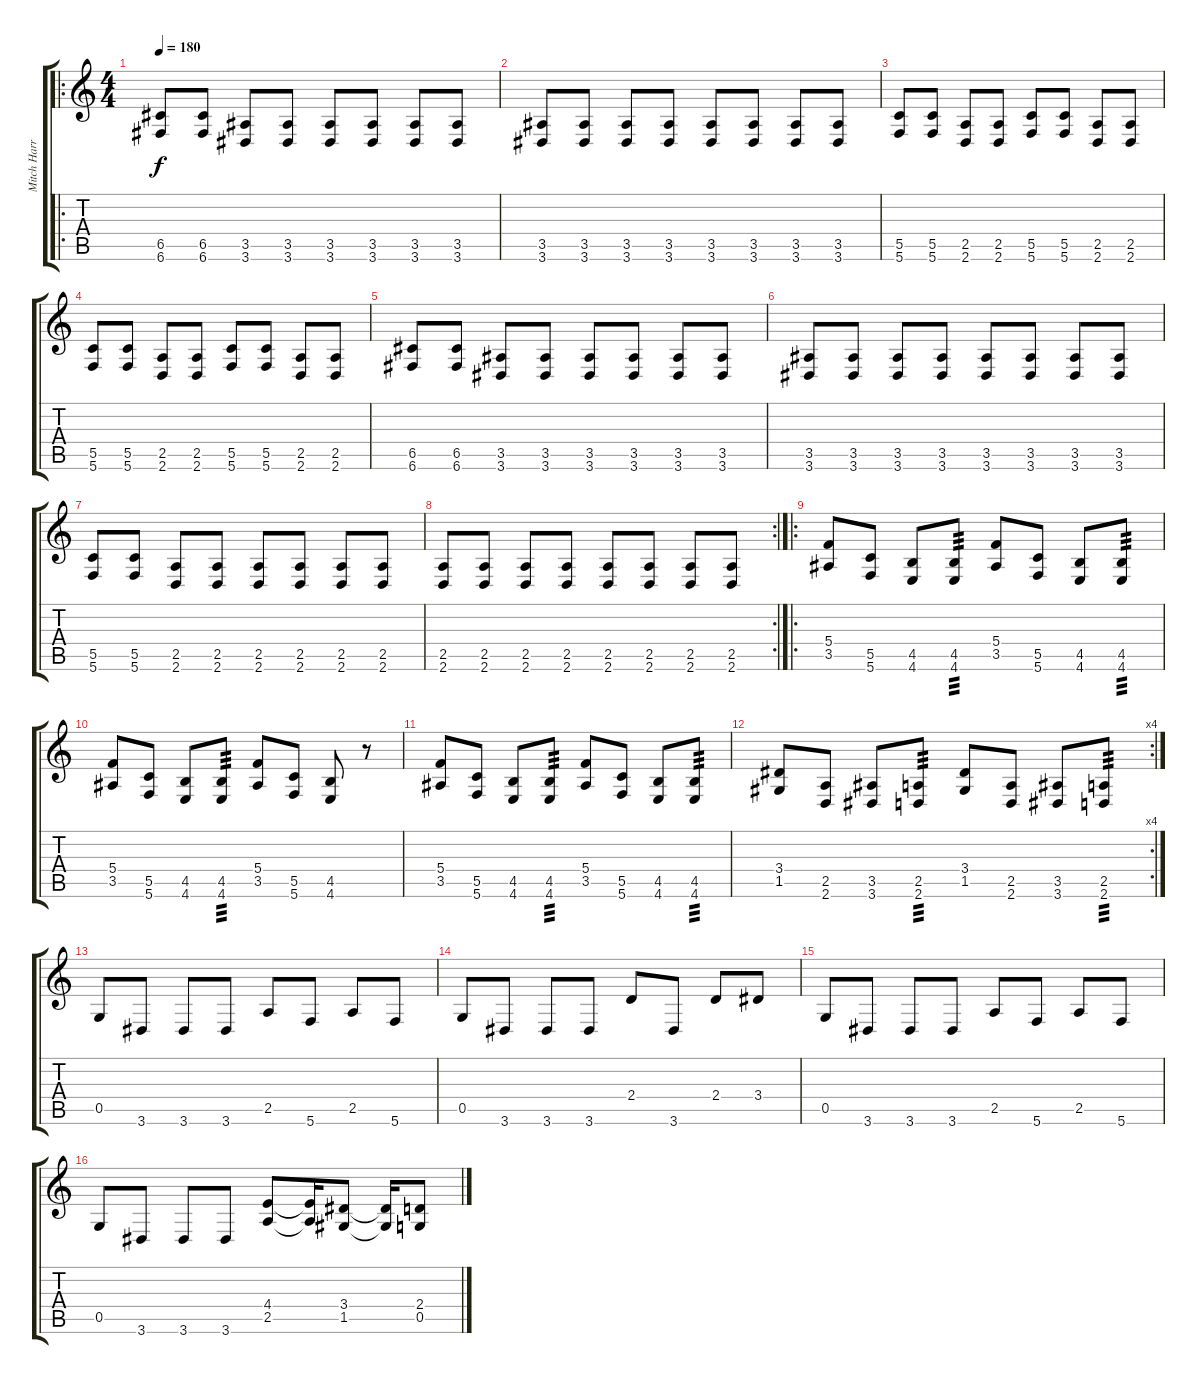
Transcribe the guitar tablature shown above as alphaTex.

\track ("Mitch Harris" "Mitch Harr") {instrument distortionguitar}
\staff {score tabs}
\tuning (D4 A3 F3 C3 G2 C2) {hide}
\ro
\ts (4 4)
\tempo 180
\clef g2
\ks c
(6.5 6.6).8{dy f} (6.5 6.6).8 (3.5 3.6).8 (3.5 3.6).8 (3.5 3.6).8 (3.5 3.6).8 (3.5 3.6).8 (3.5 3.6).8 |
(3.5 3.6).8 (3.5 3.6).8 (3.5 3.6).8 (3.5 3.6).8 (3.5 3.6).8 (3.5 3.6).8 (3.5 3.6).8 (3.5 3.6).8 |
(5.5 5.6).8 (5.5 5.6).8 (2.5 2.6).8 (2.5 2.6).8 (5.5 5.6).8 (5.5 5.6).8 (2.5 2.6).8 (2.5 2.6).8 |
(5.5 5.6).8 (5.5 5.6).8 (2.5 2.6).8 (2.5 2.6).8 (5.5 5.6).8 (5.5 5.6).8 (2.5 2.6).8 (2.5 2.6).8 |
(6.5 6.6).8 (6.5 6.6).8 (3.5 3.6).8 (3.5 3.6).8 (3.5 3.6).8 (3.5 3.6).8 (3.5 3.6).8 (3.5 3.6).8 |
(3.5 3.6).8 (3.5 3.6).8 (3.5 3.6).8 (3.5 3.6).8 (3.5 3.6).8 (3.5 3.6).8 (3.5 3.6).8 (3.5 3.6).8 |
(5.5 5.6).8 (5.5 5.6).8 (2.5 2.6).8 (2.5 2.6).8 (2.5 2.6).8 (2.5 2.6).8 (2.5 2.6).8 (2.5 2.6).8 |
\rc 2
(2.5 2.6).8 (2.5 2.6).8 (2.5 2.6).8 (2.5 2.6).8 (2.5 2.6).8 (2.5 2.6).8 (2.5 2.6).8 (2.5 2.6).8 |
\ro
(5.4 3.5).8 (5.5 5.6).8 (4.5 4.6).8 (4.5 4.6).8{tp 3} (5.4 3.5).8 (5.5 5.6).8 (4.5 4.6).8 (4.5 4.6).8{tp 3} |
(5.4 3.5).8 (5.5 5.6).8 (4.5 4.6).8 (4.5 4.6).8{tp 3} (5.4 3.5).8 (5.5 5.6).8 (4.5 4.6).8 r.8 |
(5.4 3.5).8 (5.5 5.6).8 (4.5 4.6).8 (4.5 4.6).8{tp 3} (5.4 3.5).8 (5.5 5.6).8 (4.5 4.6).8 (4.5 4.6).8{tp 3} |
\rc 4
(3.4 1.5).8 (2.5 2.6).8 (3.5 3.6).8 (2.5 2.6).8{tp 3} (3.4 1.5).8 (2.5 2.6).8 (3.5 3.6).8 (2.5 2.6).8{tp 3} |
0.5.8 3.6.8 3.6.8 3.6.8 2.5.8 5.6.8 2.5.8 5.6.8 |
0.5.8 3.6.8 3.6.8 3.6.8 2.4.8 3.6.8 2.4.8 3.4.8 |
0.5.8 3.6.8 3.6.8 3.6.8 2.5.8 5.6.8 2.5.8 5.6.8 |
0.5.8 3.6.8 3.6.8 3.6.8 (4.4 2.5).8 (4.4{t} 2.5{t}).16 (3.4 1.5).8 (3.4{t} 1.5{t}).16 (2.4 0.5).8
